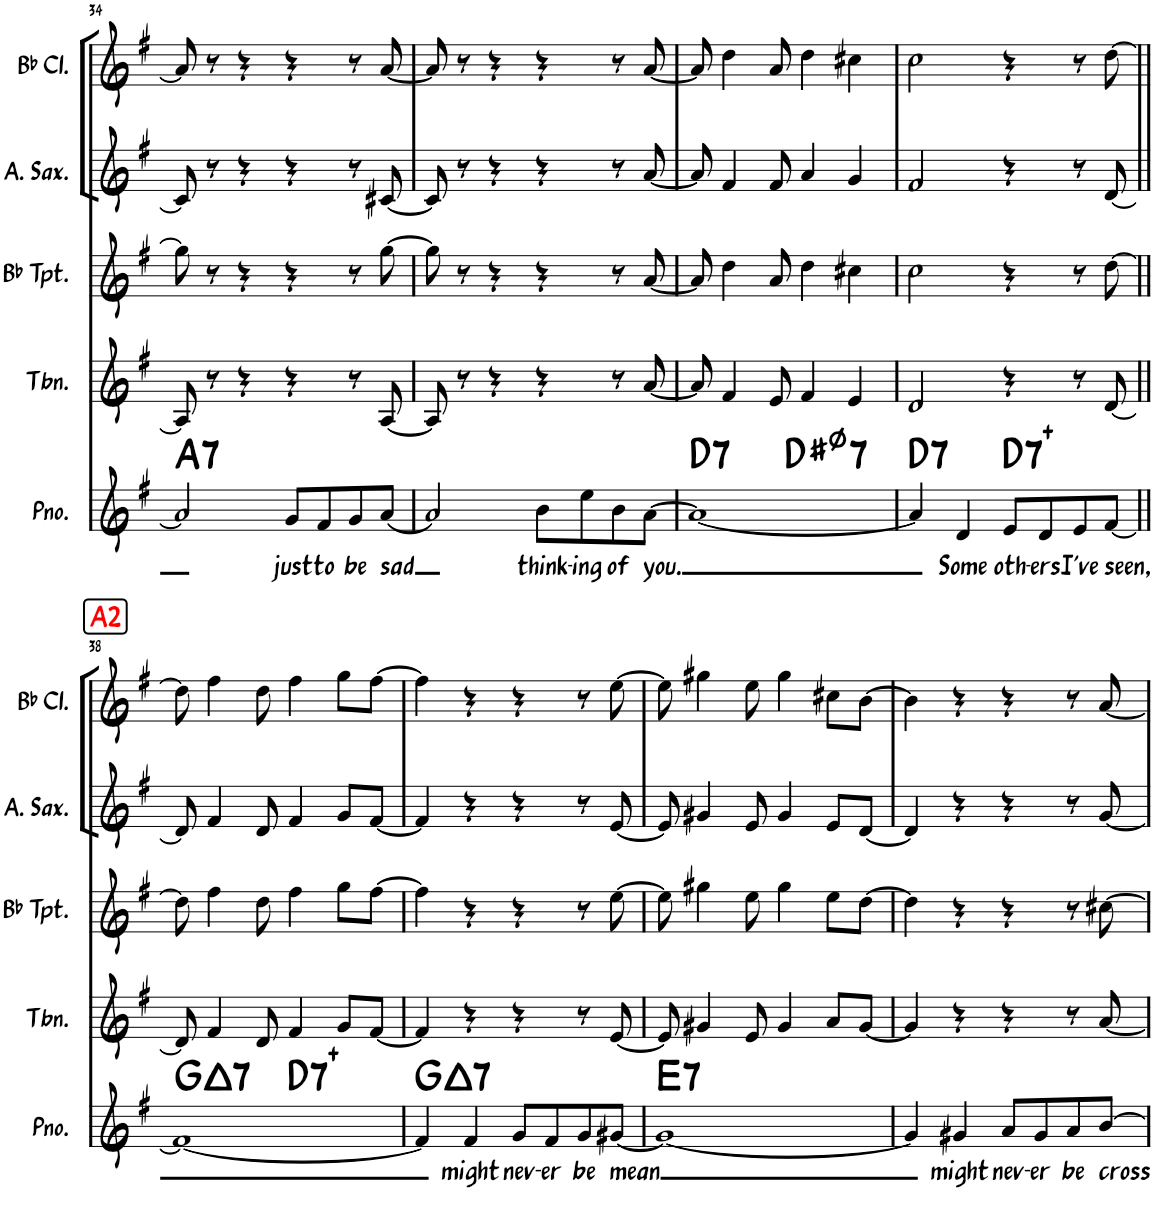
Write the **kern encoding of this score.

**kern	**text	**harte	**kern	**kern	**kern	**kern
*part5	*part5	*part5	*part4	*part3	*part2	*part1
*staff5	*staff5	*	*staff4	*staff3	*staff2	*staff1
*I"Piano	*	*	*I"Trombone	*I"Bb Trumpet	*I"Alto Saxophone	*I"Bb Clarinet
*I'Pno.	*	*	*I'Tbn.	*I'Bb Tpt.	*I'A. Sax.	*I'Bb Cl.
!!LO:PB:g=z
*clefG2	*	*	*clefG2	*clefG2	*clefG2	*clefG2
*	*	*	*	*ITrd1c2	*ITrd5c9	*ITrd1c2
*k[f#]	*	*	*k[f#]	*k[f#]	*k[f#]	*k[f#]
*M4/4	*	*	*M4/4	*M4/4	*M4/4	*M4/4
=34	=34	=34	=34	=34	=34	=34
!	!	!LO:H:kt=7	!	!	!	!
2a/]	.	A:7	8A/]	8gg\]	8c#/]	8a/]
.	.	.	8r	8r	8r	8r
.	.	.	4r	4r	4r	4r
!	!LO:LY:b	!	!	!	!	!
8g/L	just	.	4r	4r	4r	4r
!	!LO:LY:b	!	!	!	!	!
8f#/	to	.	.	.	.	.
!	!LO:LY:b	!	!	!	!	!
8g/	be	.	8r	8r	8r	8r
!	!LO:LY:b	!	!	!	!	!
[8a/J	sad	.	[8A/	[8gg\	[8c#X/	[8a/
=35	=35	=35	=35	=35	=35	=35
2a/]	.	.	8A/]	8gg\]	8c#/]	8a/]
.	.	.	8r	8r	8r	8r
.	.	.	4r	4r	4r	4r
!	!LO:LY:b	!	!	!	!	!
8b\L	think-	.	4r	4r	4r	4r
!	!LO:LY:b	!	!	!	!	!
8ee\	-ing	.	.	.	.	.
!	!LO:LY:b	!	!	!	!	!
8b\	of	.	8r	8r	8r	8r
!	!LO:LY:b	!	!	!	!	!
[8a\J	you.	.	[8a/	[8a/	[8a/	[8a/
=36	=36	=36	=36	=36	=36	=36
!	!	!LO:H:kt=7	!	!	!	!
*^	*	*	*	*	*	*
1a_	2ryy	.	D:7	8a/]	8a/]	8a/]	8a/]
.	.	.	.	4f#/	4dd\	4f#/	4dd\
.	.	.	.	8e/	8a/	8f#/	8a/
!	!	!	!LO:H:kt=7	!	!	!	!
.	2ryy	.	D#:hdim7	4f#/	4dd\	4a/	4dd\
.	.	.	.	4e/	4cc#X\	4g/	4cc#X\
=37	=37	=37	=37	=37	=37	=37	=37
!	!	!	!LO:H:kt=7	!	!	!	!
*v	*v	*	*	*	*	*	*
4a/]	.	D:7	2d/	2cc\	2f#/	2cc\
!	!LO:LY:b	!	!	!	!	!
4d/	Some	.	.	.	.	.
!	!LO:LY:b	!LO:H:kt=7+	!	!	!	!
8e/L	oth-	D:aug(b7)	4r	4r	4r	4r
!	!LO:LY:b	!	!	!	!	!
8d/	-ers	.	.	.	.	.
!	!LO:LY:b	!	!	!	!	!
8e/	I've	.	8r	8r	8r	8r
!	!LO:LY:b	!	!	!	!	!
[8f#/J	seen,	.	[8d/	[8dd\	[8d/	[8dd\
!!LO:LB:g=z
!!LO:REH:place=s1:a:cj:color=#FF0000:fs=14:t=A2
=38||	=38||	=38||	=38||	=38||	=38||	=38||
!	!	!LO:H:kt=7	!	!	!	!
*^	*	*	*	*	*	*
1f#_	2ryy	.	G:maj7	8d/]	8dd\]	8d/]	8dd\]
.	.	.	.	4f#/	4ff#\	4f#/	4ff#\
.	.	.	.	8d/	8dd\	8d/	8dd\
!	!	!	!LO:H:kt=7+	!	!	!	!
.	2ryy	.	D:aug(b7)	4f#/	4ff#\	4f#/	4ff#\
.	.	.	.	8g/L	8gg\L	8g/L	8gg\L
.	.	.	.	[8f#/J	[8ff#\J	[8f#/J	[8ff#\J
=39	=39	=39	=39	=39	=39	=39	=39
!	!	!	!LO:H:kt=7	!	!	!	!
*v	*v	*	*	*	*	*	*
4f#/]	.	G:maj7	4f#/]	4ff#\]	4f#/]	4ff#\]
!	!LO:LY:b	!	!	!	!	!
4f#/	might	.	4r	4r	4r	4r
!	!LO:LY:b	!	!	!	!	!
8g/L	nev-	.	4r	4r	4r	4r
!	!LO:LY:b	!	!	!	!	!
8f#/	-er	.	.	.	.	.
!	!LO:LY:b	!	!	!	!	!
8g/	be	.	8r	8r	8r	8r
!	!LO:LY:b	!	!	!	!	!
[8g#X/J	mean	.	[8e/	[8ee\	[8e/	[8ee\
=40	=40	=40	=40	=40	=40	=40
!	!	!LO:H:kt=7	!	!	!	!
1g#_	.	E:7	8e/]	8ee\]	8e/]	8ee\]
.	.	.	4g#X/	4gg#X\	4g#X/	4gg#X\
.	.	.	8e/	8ee\	8e/	8ee\
.	.	.	4g#/	4gg#\	4g#/	4gg#\
.	.	.	8a/L	8ee\L	8e/L	8cc#X\L
.	.	.	[8g#/J	[8dd\J	[8d/J	[8b\J
=41	=41	=41	=41	=41	=41	=41
4g#/]	.	.	4g#/]	4dd\]	4d/]	4b\]
!	!LO:LY:b	!	!	!	!	!
4g#X/	might	.	4r	4r	4r	4r
!	!LO:LY:b	!	!	!	!	!
8a/L	nev-	.	4r	4r	4r	4r
!	!LO:LY:b	!	!	!	!	!
8g#/	-er	.	.	.	.	.
!	!LO:LY:b	!	!	!	!	!
8a/	be	.	8r	8r	8r	8r
!	!LO:LY:b	!	!	!	!	!
[8b/J	cross	.	[8a/	[8cc#X\	[8g/	[8a/
=	=	=	=	=	=	=
*-	*-	*-	*-	*-	*-	*-
